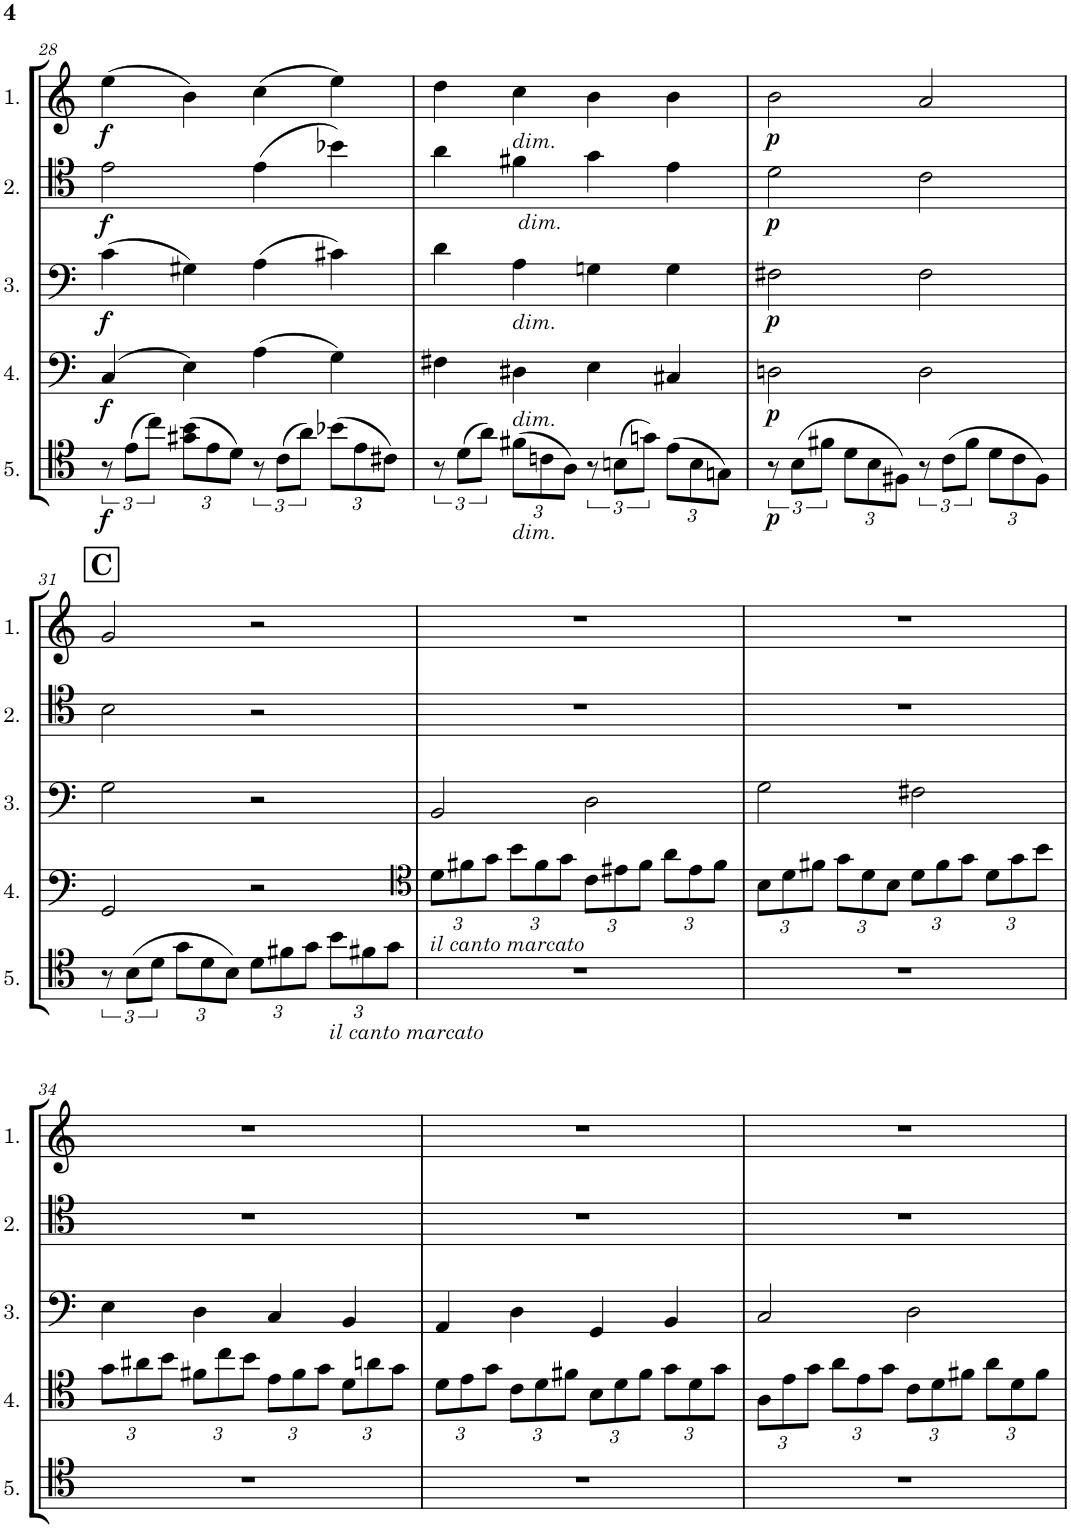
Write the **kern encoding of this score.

**kern	**dynam	**kern	**dynam	**kern	**dynam	**kern	**dynam	**kern	**dynam
*part5	*part5	*part4	*part4	*part3	*part3	*part2	*part2	*part1	*part1
*staff5	*staff5	*staff4	*staff4	*staff3	*staff3	*staff2	*staff2	*staff1	*staff1
*I"Cello 5	*	*I"Cello 4	*	*I"Cello 3	*	*I"Cello 2	*	*I"Cello 1	*
!!LO:PB:g=z
*clefC4	*	*clefF4	*	*clefF4	*	*clefC4	*	*clefG2	*
*k[]	*	*k[]	*	*k[]	*	*k[]	*	*k[]	*
*M4/4	*	*M4/4	*	*M4/4	*	*M4/4	*	*M4/4	*
*met(c)	*	*met(c)	*	*met(c)	*	*met(c)	*	*met(c)	*
=28	=28	=28	=28	=28	=28	=28	=28	=28	=28
!	!LO:DY:b	!	!LO:DY:b	!	!LO:DY:b	!	!LO:DY:b	!	!LO:DY:b
12r	f	(4C/	f	(4c\	f	2e\	f	(4ee\	f
(12e\L	.	.	.	.	.	.	.	.	.
12cc\J)	.	.	.	.	.	.	.	.	.
*Xbrackettup	*	*	*	*	*	*	*	*	*
(12g#X\ 12b\L	.	4E\)	.	4G#X\)	.	.	.	4b\)	.
12e\	.	.	.	.	.	.	.	.	.
12d\J)	.	.	.	.	.	.	.	.	.
*brackettup	*	*	*	*	*	*	*	*	*
12r	.	(4A\	.	(4A\	.	(4e\	.	(4cc\	.
(12c\L	.	.	.	.	.	.	.	.	.
12a\J)	.	.	.	.	.	.	.	.	.
*Xbrackettup	*	*	*	*	*	*	*	*	*
(12b-X\L	.	4G\)	.	4c#X\)	.	4b-X\)	.	4ee\)	.
12e\	.	.	.	.	.	.	.	.	.
12c#X\J)	.	.	.	.	.	.	.	.	.
=29	=29	=29	=29	=29	=29	=29	=29	=29	=29
*brackettup	*	*	*	*	*	*	*	*	*
12r	.	4F#X\	.	4d\	.	4a\	.	4dd\	.
(12d\L	.	.	.	.	.	.	.	.	.
12a\J)	.	.	.	.	.	.	.	.	.
*Xbrackettup	*	*	*	*	*	*	*	*	*
!	!	!	!	!	!	!	!	!LO:TX:b:i:t=dim.	!
!	!	!	!	!	!	!LO:TX:b:i:t=dim.	!	!	!
!	!	!	!	!LO:TX:b:i:t=dim.	!	!	!	!	!
!	!	!LO:TX:b:i:t=dim.	!	!	!	!	!	!	!
!LO:TX:b:i:t=dim.	!	!	!	!	!	!	!	!	!
(12f#X\L	.	4D#X\	.	4A\	.	4f#X\	.	4cc\	.
12cn\	.	.	.	.	.	.	.	.	.
12A\J)	.	.	.	.	.	.	.	.	.
*brackettup	*	*	*	*	*	*	*	*	*
12r	.	4E\	.	4Gn\	.	4g\	.	4b\	.
(12Bn\L	.	.	.	.	.	.	.	.	.
12gn\J)	.	.	.	.	.	.	.	.	.
*Xbrackettup	*	*	*	*	*	*	*	*	*
(12e\L	.	4C#X/	.	4G\	.	4e\	.	4b\	.
12B\	.	.	.	.	.	.	.	.	.
12Gn\J)	.	.	.	.	.	.	.	.	.
=30	=30	=30	=30	=30	=30	=30	=30	=30	=30
*brackettup	*	*	*	*	*	*	*	*	*
!	!LO:DY:b	!	!LO:DY:b	!	!LO:DY:b	!	!LO:DY:b	!	!LO:DY:b
12r	p	2Dn\	p	2F#X\	p	2d\	p	2b\	p
(12B\L	.	.	.	.	.	.	.	.	.
12f#X\J	.	.	.	.	.	.	.	.	.
*Xbrackettup	*	*	*	*	*	*	*	*	*
12d\L	.	.	.	.	.	.	.	.	.
12B\	.	.	.	.	.	.	.	.	.
12F#X\J)	.	.	.	.	.	.	.	.	.
*brackettup	*	*	*	*	*	*	*	*	*
12r	.	2D\	.	2F#\	.	2c\	.	2a/	.
(12c\L	.	.	.	.	.	.	.	.	.
12f#\J	.	.	.	.	.	.	.	.	.
*Xbrackettup	*	*	*	*	*	*	*	*	*
12d\L	.	.	.	.	.	.	.	.	.
12c\	.	.	.	.	.	.	.	.	.
12F#\J)	.	.	.	.	.	.	.	.	.
!!LO:LB:g=z
!!LO:REH:place=s1:a:B:cj:fs=14:t=C
=31	=31	=31	=31	=31	=31	=31	=31	=31	=31
*brackettup	*	*	*	*	*	*	*	*	*
12r	.	2GG/	.	2G\	.	2B\	.	2g/	.
(12B\L	.	.	.	.	.	.	.	.	.
12d\J	.	.	.	.	.	.	.	.	.
*Xbrackettup	*	*	*	*	*	*	*	*	*
12g\L	.	.	.	.	.	.	.	.	.
12d\	.	.	.	.	.	.	.	.	.
12B\J)	.	.	.	.	.	.	.	.	.
12d\L	.	2r	.	2r	.	2r	.	2r	.
12f#X\	.	.	.	.	.	.	.	.	.
12g\J	.	.	.	.	.	.	.	.	.
!LO:TX:b:i:t=il canto marcato	!	!	!	!	!	!	!	!	!
12b\L	.	.	.	.	.	.	.	.	.
12f#X\	.	.	.	.	.	.	.	.	.
12g\J	.	.	.	.	.	.	.	.	.
=32	=32	=32	=32	=32	=32	=32	=32	=32	=32
*	*	*clefC4	*	*	*	*	*	*	*
*	*	*Xbrackettup	*	*	*	*	*	*	*
!	!	!LO:TX:b:i:t=il canto marcato	!	!	!	!	!	!	!
1r	.	12d\L	.	2BB/	.	1r	.	1r	.
.	.	12f#X\	.	.	.	.	.	.	.
.	.	12g\J	.	.	.	.	.	.	.
.	.	12b\L	.	.	.	.	.	.	.
.	.	12f#\	.	.	.	.	.	.	.
.	.	12g\J	.	.	.	.	.	.	.
.	.	12c\L	.	2D\	.	.	.	.	.
.	.	12e#X\	.	.	.	.	.	.	.
.	.	12f#\J	.	.	.	.	.	.	.
.	.	12a\L	.	.	.	.	.	.	.
.	.	12e#\	.	.	.	.	.	.	.
.	.	12f#\J	.	.	.	.	.	.	.
=33	=33	=33	=33	=33	=33	=33	=33	=33	=33
1r	.	12B\L	.	2G\	.	1r	.	1r	.
.	.	12d\	.	.	.	.	.	.	.
.	.	12f#X\J	.	.	.	.	.	.	.
.	.	12g\L	.	.	.	.	.	.	.
.	.	12d\	.	.	.	.	.	.	.
.	.	12B\J	.	.	.	.	.	.	.
.	.	12d\L	.	2F#X\	.	.	.	.	.
.	.	12f#\	.	.	.	.	.	.	.
.	.	12g\J	.	.	.	.	.	.	.
.	.	12d\L	.	.	.	.	.	.	.
.	.	12g\	.	.	.	.	.	.	.
.	.	12b\J	.	.	.	.	.	.	.
!!LO:LB:g=z
=34	=34	=34	=34	=34	=34	=34	=34	=34	=34
1r	.	12g\L	.	4E\	.	1r	.	1r	.
.	.	12a#X\	.	.	.	.	.	.	.
.	.	12b\J	.	.	.	.	.	.	.
.	.	12f#X\L	.	4D\	.	.	.	.	.
.	.	12cc\	.	.	.	.	.	.	.
.	.	12b\J	.	.	.	.	.	.	.
.	.	12e\L	.	4C/	.	.	.	.	.
.	.	12f#\	.	.	.	.	.	.	.
.	.	12g\J	.	.	.	.	.	.	.
.	.	12d\L	.	4BB/	.	.	.	.	.
.	.	12an\	.	.	.	.	.	.	.
.	.	12g\J	.	.	.	.	.	.	.
=35	=35	=35	=35	=35	=35	=35	=35	=35	=35
1r	.	12d\L	.	4AA/	.	1r	.	1r	.
.	.	12e\	.	.	.	.	.	.	.
.	.	12g\J	.	.	.	.	.	.	.
.	.	12c\L	.	4D\	.	.	.	.	.
.	.	12d\	.	.	.	.	.	.	.
.	.	12f#X\J	.	.	.	.	.	.	.
.	.	12B\L	.	4GG/	.	.	.	.	.
.	.	12d\	.	.	.	.	.	.	.
.	.	12f#\J	.	.	.	.	.	.	.
.	.	12g\L	.	4BB/	.	.	.	.	.
.	.	12d\	.	.	.	.	.	.	.
.	.	12g\J	.	.	.	.	.	.	.
=36	=36	=36	=36	=36	=36	=36	=36	=36	=36
1r	.	12A\L	.	2C/	.	1r	.	1r	.
.	.	12e\	.	.	.	.	.	.	.
.	.	12g\J	.	.	.	.	.	.	.
.	.	12a\L	.	.	.	.	.	.	.
.	.	12e\	.	.	.	.	.	.	.
.	.	12g\J	.	.	.	.	.	.	.
.	.	12c\L	.	2D\	.	.	.	.	.
.	.	12d\	.	.	.	.	.	.	.
.	.	12f#X\J	.	.	.	.	.	.	.
.	.	12a\L	.	.	.	.	.	.	.
.	.	12d\	.	.	.	.	.	.	.
.	.	12f#\J	.	.	.	.	.	.	.
=	=	=	=	=	=	=	=	=	=
*-	*-	*-	*-	*-	*-	*-	*-	*-	*-
